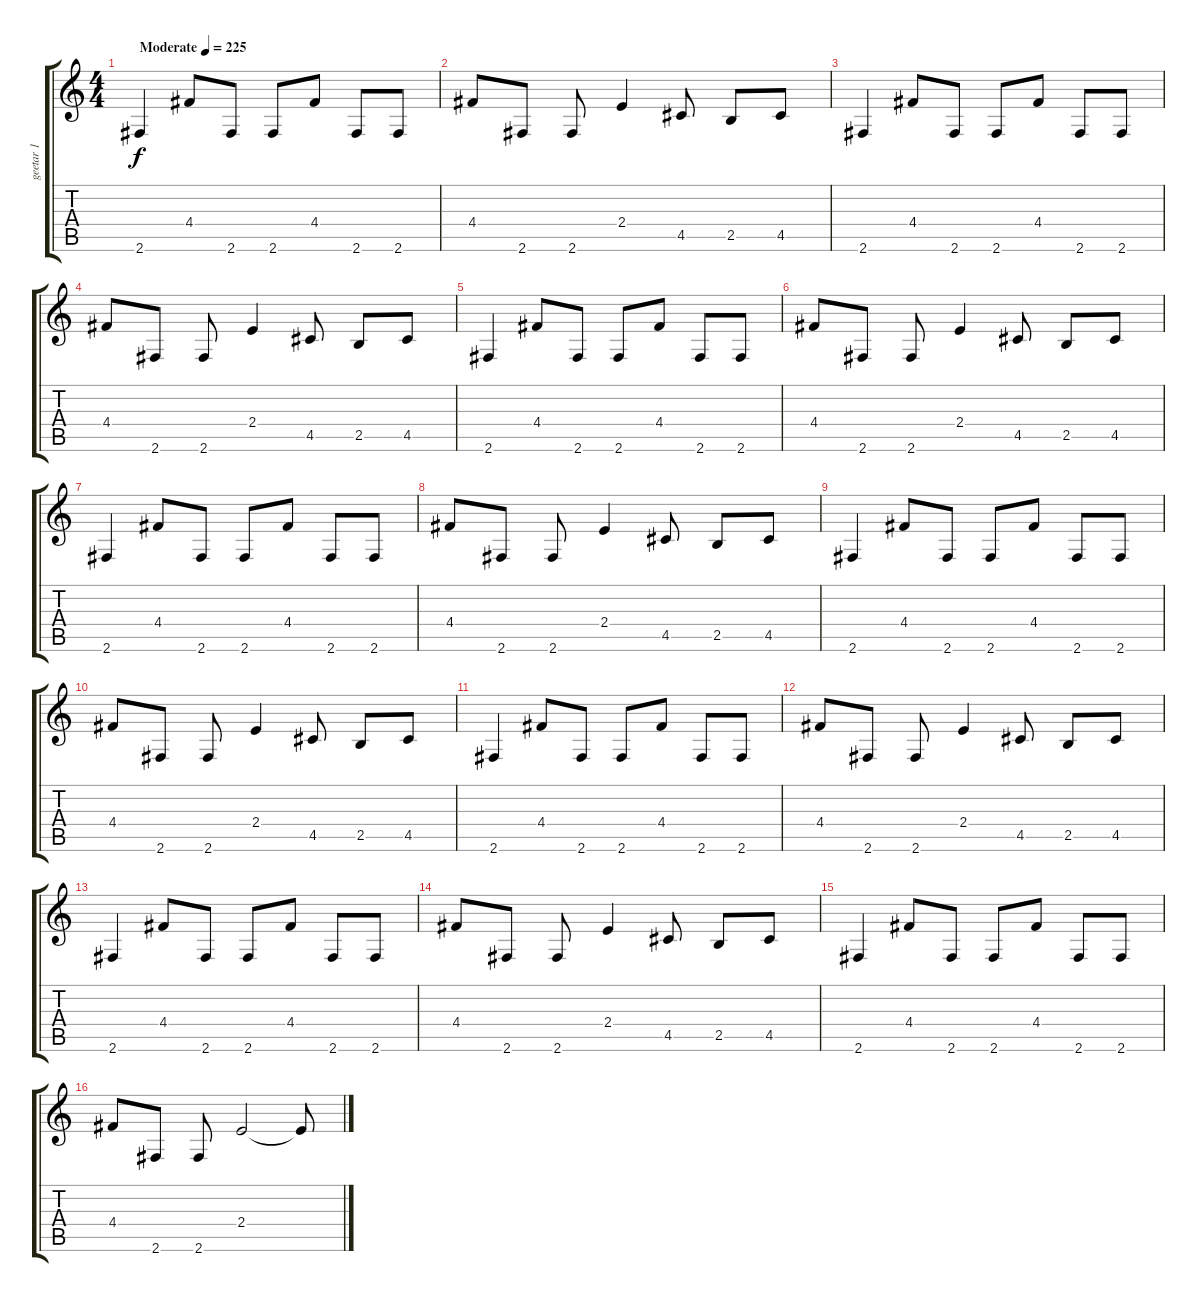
\track ("geetar 1" "geetar 1") {instrument distortionguitar}
\staff {score tabs}
\tuning (E4 B3 G3 D3 A2 E2) {hide}
\ts (4 4)
\tempo (225 "Moderate")
\clef g2
\ks c
2.6.4{dy f instrument distortionguitar} 4.4.8 2.6.8 2.6.8 4.4.8 2.6.8 2.6.8 |
4.4.8 2.6.8 2.6.8 2.4.4 4.5.8 2.5.8 4.5.8 |
2.6.4 4.4.8 2.6.8 2.6.8 4.4.8 2.6.8 2.6.8 |
4.4.8 2.6.8 2.6.8 2.4.4 4.5.8 2.5.8 4.5.8 |
2.6.4 4.4.8 2.6.8 2.6.8 4.4.8 2.6.8 2.6.8 |
4.4.8 2.6.8 2.6.8 2.4.4 4.5.8 2.5.8 4.5.8 |
2.6.4 4.4.8 2.6.8 2.6.8 4.4.8 2.6.8 2.6.8 |
4.4.8 2.6.8 2.6.8 2.4.4 4.5.8 2.5.8 4.5.8 |
2.6.4 4.4.8 2.6.8 2.6.8 4.4.8 2.6.8 2.6.8 |
4.4.8 2.6.8 2.6.8 2.4.4 4.5.8 2.5.8 4.5.8 |
2.6.4 4.4.8 2.6.8 2.6.8 4.4.8 2.6.8 2.6.8 |
4.4.8 2.6.8 2.6.8 2.4.4 4.5.8 2.5.8 4.5.8 |
2.6.4 4.4.8 2.6.8 2.6.8 4.4.8 2.6.8 2.6.8 |
4.4.8 2.6.8 2.6.8 2.4.4 4.5.8 2.5.8 4.5.8 |
2.6.4 4.4.8 2.6.8 2.6.8 4.4.8 2.6.8 2.6.8 |
4.4.8 2.6.8 2.6.8 2.4.2 2.4{t}.8
